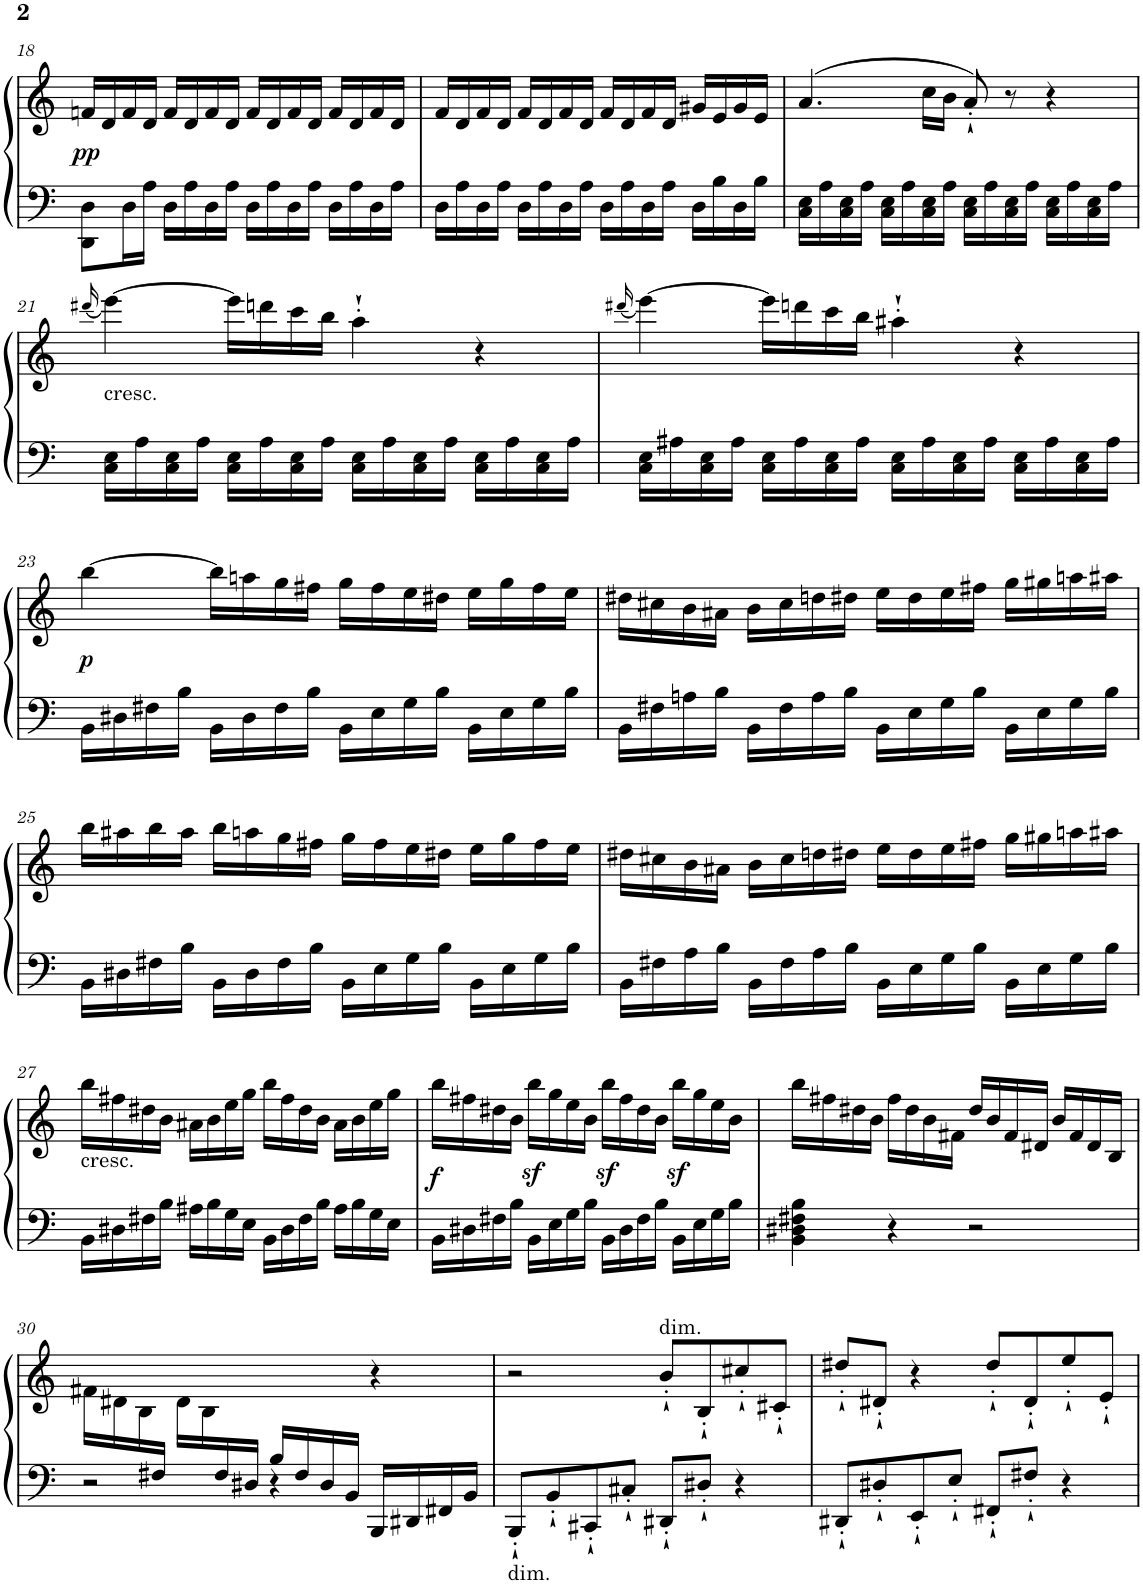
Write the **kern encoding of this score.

**kern	**kern	**dynam
*part1	*part1	*part1
*staff2	*staff1	*staff1/2
*I"Piano	*	*
*I'Pno	*	*
!!LO:PB:g=z
*clefF4	*clefG2	*
*k[]	*k[]	*
*M4/4	*M4/4	*
=18	=18	=18
!	!	!LO:DY:b
8DD\ 8D\L	16fn/LL	pp
.	16d/	.
16D\L	16f/	.
16A\JJ	16d/JJ	.
16D\LL	16f/LL	.
16A\	16d/	.
16D\	16f/	.
16A\JJ	16d/JJ	.
16D\LL	16f/LL	.
16A\	16d/	.
16D\	16f/	.
16A\JJ	16d/JJ	.
16D\LL	16f/LL	.
16A\	16d/	.
16D\	16f/	.
16A\JJ	16d/JJ	.
=19	=19	=19
16D\LL	16f/LL	.
16A\	16d/	.
16D\	16f/	.
16A\JJ	16d/JJ	.
16D\LL	16f/LL	.
16A\	16d/	.
16D\	16f/	.
16A\JJ	16d/JJ	.
16D\LL	16f/LL	.
16A\	16d/	.
16D\	16f/	.
16A\JJ	16d/JJ	.
16D\LL	16g#X/LL	.
16B\	16e/	.
16D\	16g#/	.
16B\JJ	16e/JJ	.
=20	=20	=20
16C\ 16E\LL	(4.a/	.
16A\	.	.
16C\ 16E\	.	.
16A\JJ	.	.
16C\ 16E\LL	.	.
16A\	.	.
16C\ 16E\	16cc\LL	.
16A\JJ	16b\JJ	.
16C\ 16E\LL	8a'`/)	.
16A\	.	.
16C\ 16E\	8r	.
16A\JJ	.	.
16C\ 16E\LL	4r	.
16A\	.	.
16C\ 16E\	.	.
16A\JJ	.	.
!!LO:LB:g=z
=21	=21	=21
.	(16qddd#X/	.
!	!LO:TX:b:t=cresc.	!
16C\ 16E\LL	[4eee\)	.
16A\	.	.
16C\ 16E\	.	.
16A\JJ	.	.
16C\ 16E\LL	16eee\LL]	.
16A\	16dddn\	.
16C\ 16E\	16ccc\	.
16A\JJ	16bb\JJ	.
16C\ 16E\LL	4aa'`\	.
16A\	.	.
16C\ 16E\	.	.
16A\JJ	.	.
16C\ 16E\LL	4r	.
16A\	.	.
16C\ 16E\	.	.
16A\JJ	.	.
=22	=22	=22
.	(16qddd#X/	.
16C\ 16E\LL	[4eee\)	.
16A#X\	.	.
16C\ 16E\	.	.
16A#\JJ	.	.
16C\ 16E\LL	16eee\LL]	.
16A#\	16dddn\	.
16C\ 16E\	16ccc\	.
16A#\JJ	16bb\JJ	.
16C\ 16E\LL	4aa#X'`\	.
16A#\	.	.
16C\ 16E\	.	.
16A#\JJ	.	.
16C\ 16E\LL	4r	.
16A#\	.	.
16C\ 16E\	.	.
16A#\JJ	.	.
!!LO:LB:g=z
=23	=23	=23
!	!	!LO:DY:b
16BB\LL	[4bb\	p
16D#X\	.	.
16F#X\	.	.
16B\JJ	.	.
16BB\LL	16bb\LL]	.
16D#\	16aan\	.
16F#\	16gg\	.
16B\JJ	16ff#X\JJ	.
16BB\LL	16gg\LL	.
16E\	16ff#\	.
16G\	16ee\	.
16B\JJ	16dd#X\JJ	.
16BB\LL	16ee\LL	.
16E\	16gg\	.
16G\	16ff#\	.
16B\JJ	16ee\JJ	.
=24	=24	=24
16BB\LL	16dd#X\LL	.
16F#X\	16cc#X\	.
16An\	16b\	.
16B\JJ	16a#X\JJ	.
16BB\LL	16b\LL	.
16F#\	16cc#\	.
16A\	16ddn\	.
16B\JJ	16dd#X\JJ	.
16BB\LL	16ee\LL	.
16E\	16dd#\	.
16G\	16ee\	.
16B\JJ	16ff#X\JJ	.
16BB\LL	16gg\LL	.
16E\	16gg#X\	.
16G\	16aan\	.
16B\JJ	16aa#X\JJ	.
!!LO:LB:g=z
=25	=25	=25
16BB\LL	16bb\LL	.
16D#X\	16aa#X\	.
16F#X\	16bb\	.
16B\JJ	16aa#\JJ	.
16BB\LL	16bb\LL	.
16D#\	16aan\	.
16F#\	16gg\	.
16B\JJ	16ff#X\JJ	.
16BB\LL	16gg\LL	.
16E\	16ff#\	.
16G\	16ee\	.
16B\JJ	16dd#X\JJ	.
16BB\LL	16ee\LL	.
16E\	16gg\	.
16G\	16ff#\	.
16B\JJ	16ee\JJ	.
=26	=26	=26
16BB\LL	16dd#X\LL	.
16F#X\	16cc#X\	.
16A\	16b\	.
16B\JJ	16a#X\JJ	.
16BB\LL	16b\LL	.
16F#\	16cc#\	.
16A\	16ddn\	.
16B\JJ	16dd#X\JJ	.
16BB\LL	16ee\LL	.
16E\	16dd#\	.
16G\	16ee\	.
16B\JJ	16ff#X\JJ	.
16BB\LL	16gg\LL	.
16E\	16gg#X\	.
16G\	16aan\	.
16B\JJ	16aa#X\JJ	.
!!LO:LB:g=z
=27	=27	=27
!	!LO:TX:b:t=cresc.	!
16BB\LL	16bb\LL	.
16D#X\	16ff#X\	.
16F#X\	16dd#X\	.
16B\JJ	16b\JJ	.
16A#X\LL	16a#X\LL	.
16B\	16b\	.
16G\	16ee\	.
16E\JJ	16gg\JJ	.
16BB\LL	16bb\LL	.
16D#\	16ff#\	.
16F#\	16dd#\	.
16B\JJ	16b\JJ	.
16A#\LL	16a#\LL	.
16B\	16b\	.
16G\	16ee\	.
16E\JJ	16gg\JJ	.
=28	=28	=28
!	!	!LO:DY:b
16BB\LL	16bb\LL	f
16D#X\	16ff#X\	.
16F#X\	16dd#X\	.
16B\JJ	16b\JJ	.
16BB\LL	16bbz<\LL	.
16E\	16gg\	.
16G\	16ee\	.
16B\JJ	16b\JJ	.
16BB\LL	16bbz<\LL	.
16D#\	16ff#\	.
16F#\	16dd#\	.
16B\JJ	16b\JJ	.
16BB\LL	16bbz<\LL	.
16E\	16gg\	.
16G\	16ee\	.
16B\JJ	16b\JJ	.
=29	=29	=29
4BB\ 4D#X\ 4F#X\ 4B\	16bb\LL	.
.	16ff#X\	.
.	16dd#X\	.
.	16b\JJ	.
4r	16ff#\LL	.
.	16dd#\	.
.	16b\	.
.	16f#X\JJ	.
2r	16dd#/LL	.
.	16b/	.
.	16f#/	.
.	16d#X/JJ	.
.	16b/LL	.
.	16f#/	.
.	16d#/	.
.	16B/JJ	.
!!LO:LB:g=z
=30	=30	=30
*^	*	*
8.ryy	2r	16f#X\LL	.
.	.	16d#X\	.
.	.	16B\	.
16F#X/JJ	.	16ryy	.
8ryy	.	16d#\LL	.
.	.	16B\	.
16F#/	.	4.ryy	.
16D#X/JJ	.	.	.
16B/LL	4r	.	.
16F#/	.	.	.
16D#/	.	.	.
16BB/JJ	.	.	.
4ryy	16BBB/LL	4r	.
.	16DD#X/	.	.
.	16FF#X/	.	.
.	16BB/JJ	.	.
=31	=31	=31	=31
!LO:TX:b:t=dim.	!	!	!
*v	*v	*	*
8BBB'`/L	2r	.
8BB'`/	.	.
8CC#X'`/	.	.
8C#X'`/J	.	.
!	!LO:TX:a:t=dim.	!
8DD#X'`/L	8b'`/L	.
8D#X'`/J	8B'`/	.
4r	8cc#X'`/	.
.	8c#X'`/J	.
=32	=32	=32
8DD#X'`/L	8dd#X'`/L	.
8D#X'`/	8d#X'`/J	.
8EE'`/	4r	.
8E'`/J	.	.
8FF#X'`/L	8dd#'`/L	.
8F#X'`/J	8d#'`/	.
4r	8ee'`/	.
.	8e'`/J	.
=	=	=
*-	*-	*-
